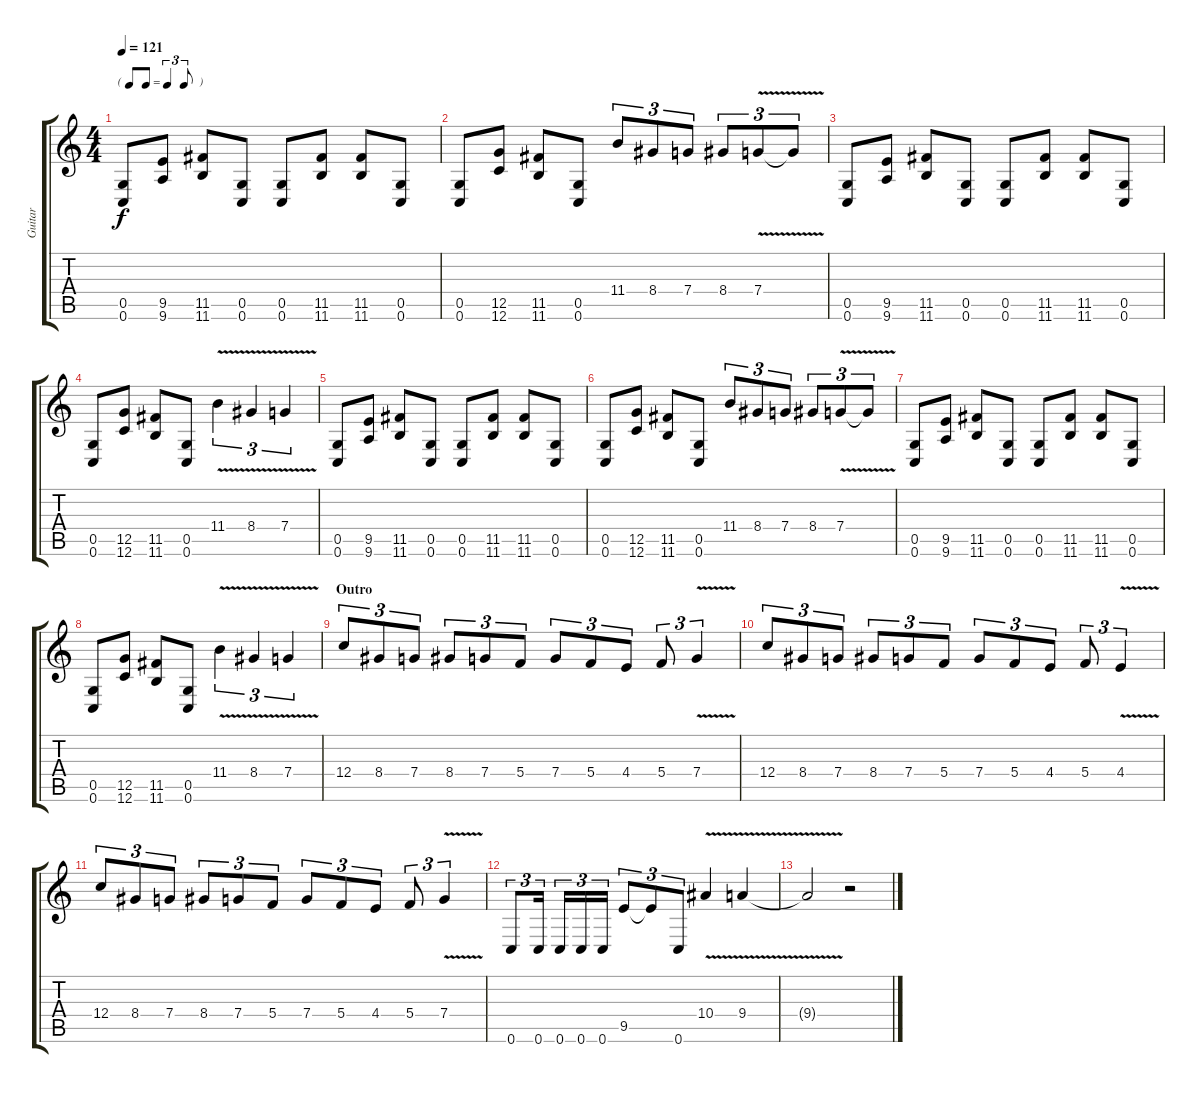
\track ("Guitar" "Guitar") {instrument distortionguitar}
\staff {score tabs}
\tuning (D4 A3 F3 C3 G2 C2) {hide}
\ts (4 4)
\tf triplet8th
\tempo 121
\clef g2
\ks c
(0.5 0.6).8{dy f} (9.5 9.6).8 (11.5 11.6).8 (0.5 0.6).8 (0.5 0.6).8 (11.5 11.6).8 (11.5 11.6).8 (0.5 0.6).8 |
(0.5 0.6).8 (12.5 12.6).8 (11.5 11.6).8 (0.5 0.6).8 11.4.8{tu (3 2)} 8.4.8{tu (3 2)} 7.4.8{tu (3 2)} 8.4.8{tu (3 2)} 7.4{v}.8{tu (3 2)} 7.4{t}.8{tu (3 2)} |
(0.5 0.6).8 (9.5 9.6).8 (11.5 11.6).8 (0.5 0.6).8 (0.5 0.6).8 (11.5 11.6).8 (11.5 11.6).8 (0.5 0.6).8 |
(0.5 0.6).8 (12.5 12.6).8 (11.5 11.6).8 (0.5 0.6).8 11.4{v}.4{tu (3 2)} 8.4{v}.4{tu (3 2)} 7.4{v}.4{tu (3 2)} |
(0.5 0.6).8 (9.5 9.6).8 (11.5 11.6).8 (0.5 0.6).8 (0.5 0.6).8 (11.5 11.6).8 (11.5 11.6).8 (0.5 0.6).8 |
(0.5 0.6).8 (12.5 12.6).8 (11.5 11.6).8 (0.5 0.6).8 11.4.8{tu (3 2)} 8.4.8{tu (3 2)} 7.4.8{tu (3 2)} 8.4.8{tu (3 2)} 7.4{v}.8{tu (3 2)} 7.4{t}.8{tu (3 2)} |
(0.5 0.6).8 (9.5 9.6).8 (11.5 11.6).8 (0.5 0.6).8 (0.5 0.6).8 (11.5 11.6).8 (11.5 11.6).8 (0.5 0.6).8 |
(0.5 0.6).8 (12.5 12.6).8 (11.5 11.6).8 (0.5 0.6).8 11.4{v}.4{tu (3 2)} 8.4{v}.4{tu (3 2)} 7.4{v}.4{tu (3 2)} |
\section ("" "Outro")
12.4.8{tu (3 2)} 8.4.8{tu (3 2)} 7.4.8{tu (3 2)} 8.4.8{tu (3 2)} 7.4.8{tu (3 2)} 5.4.8{tu (3 2)} 7.4.8{tu (3 2)} 5.4.8{tu (3 2)} 4.4.8{tu (3 2)} 5.4.8{tu (3 2)} 7.4{v}.4{tu (3 2)} |
12.4.8{tu (3 2)} 8.4.8{tu (3 2)} 7.4.8{tu (3 2)} 8.4.8{tu (3 2)} 7.4.8{tu (3 2)} 5.4.8{tu (3 2)} 7.4.8{tu (3 2)} 5.4.8{tu (3 2)} 4.4.8{tu (3 2)} 5.4.8{tu (3 2)} 4.4{v}.4{tu (3 2)} |
12.4.8{tu (3 2)} 8.4.8{tu (3 2)} 7.4.8{tu (3 2)} 8.4.8{tu (3 2)} 7.4.8{tu (3 2)} 5.4.8{tu (3 2)} 7.4.8{tu (3 2)} 5.4.8{tu (3 2)} 4.4.8{tu (3 2)} 5.4.8{tu (3 2)} 7.4{v}.4{tu (3 2)} |
0.6.8{tu (3 2)} 0.6.16{tu (3 2)} 0.6.16{tu (3 2)} 0.6.16{tu (3 2)} 0.6.16{tu (3 2)} 9.5.8{tu (3 2)} 9.5{t}.8{tu (3 2)} 0.6.8{tu (3 2)} 10.4{v}.4 9.4{v}.4 |
9.4{t}.2 r.2
